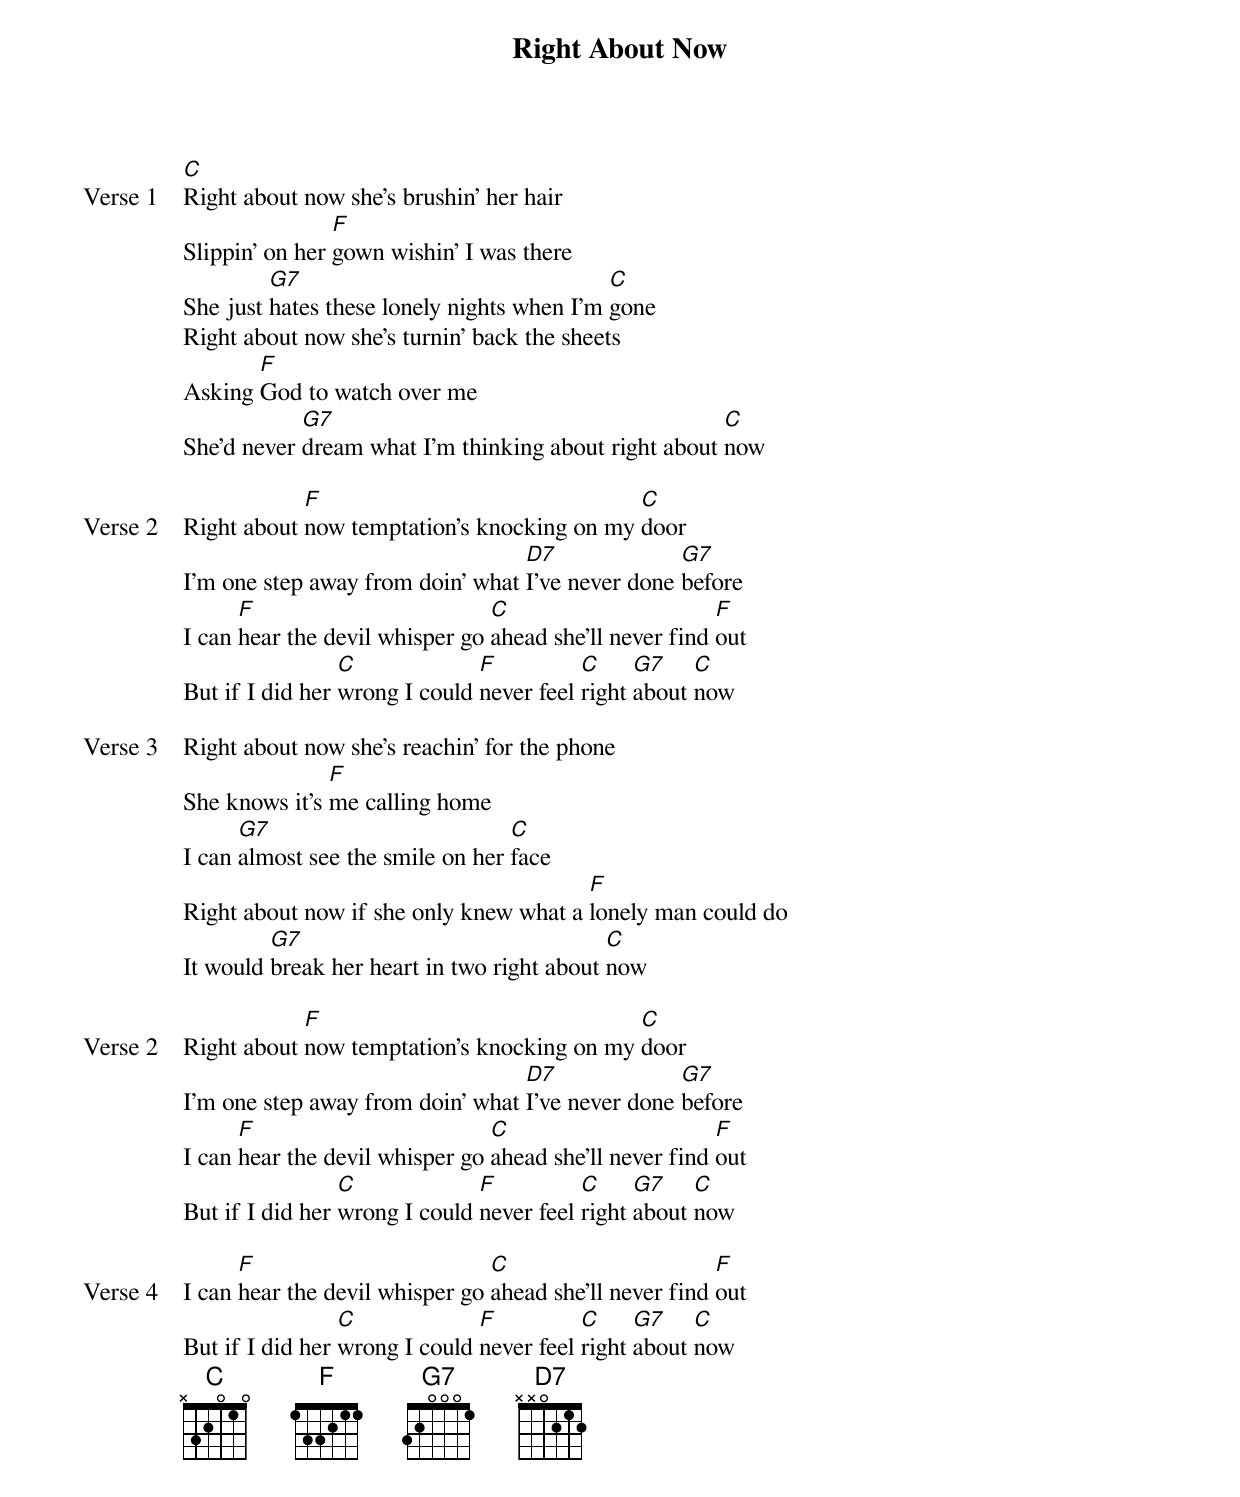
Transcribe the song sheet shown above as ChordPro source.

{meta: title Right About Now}
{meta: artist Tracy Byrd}
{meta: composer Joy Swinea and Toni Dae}
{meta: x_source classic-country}
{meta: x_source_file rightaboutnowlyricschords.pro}
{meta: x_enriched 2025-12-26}

{start_of_verse: Verse 1}
[C]Right about now she's brushin' her hair
Slippin' on her [F]gown wishin' I was there
She just [G7]hates these lonely nights when I'm [C]gone
Right about now she's turnin' back the sheets
Asking [F]God to watch over me
She'd never [G7]dream what I'm thinking about right about [C]now
{end_of_verse}

{start_of_verse: Verse 2}
Right about [F]now temptation's knocking on my [C]door
I'm one step away from doin' what [D7]I've never done [G7]before
I can [F]hear the devil whisper go [C]ahead she'll never find [F]out
But if I did her [C]wrong I could [F]never feel [C]right [G7]about [C]now
{end_of_verse}

{start_of_verse: Verse 3}
Right about now she's reachin' for the phone
She knows it's [F]me calling home
I can [G7]almost see the smile on her [C]face
Right about now if she only knew what a [F]lonely man could do
It would [G7]break her heart in two right about [C]now
{end_of_verse}

{start_of_verse: Verse 2}
Right about [F]now temptation's knocking on my [C]door
I'm one step away from doin' what [D7]I've never done [G7]before
I can [F]hear the devil whisper go [C]ahead she'll never find [F]out
But if I did her [C]wrong I could [F]never feel [C]right [G7]about [C]now
{end_of_verse}

{start_of_verse: Verse 4}
I can [F]hear the devil whisper go [C]ahead she'll never find [F]out
But if I did her [C]wrong I could [F]never feel [C]right [G7]about [C]now
{end_of_verse}
